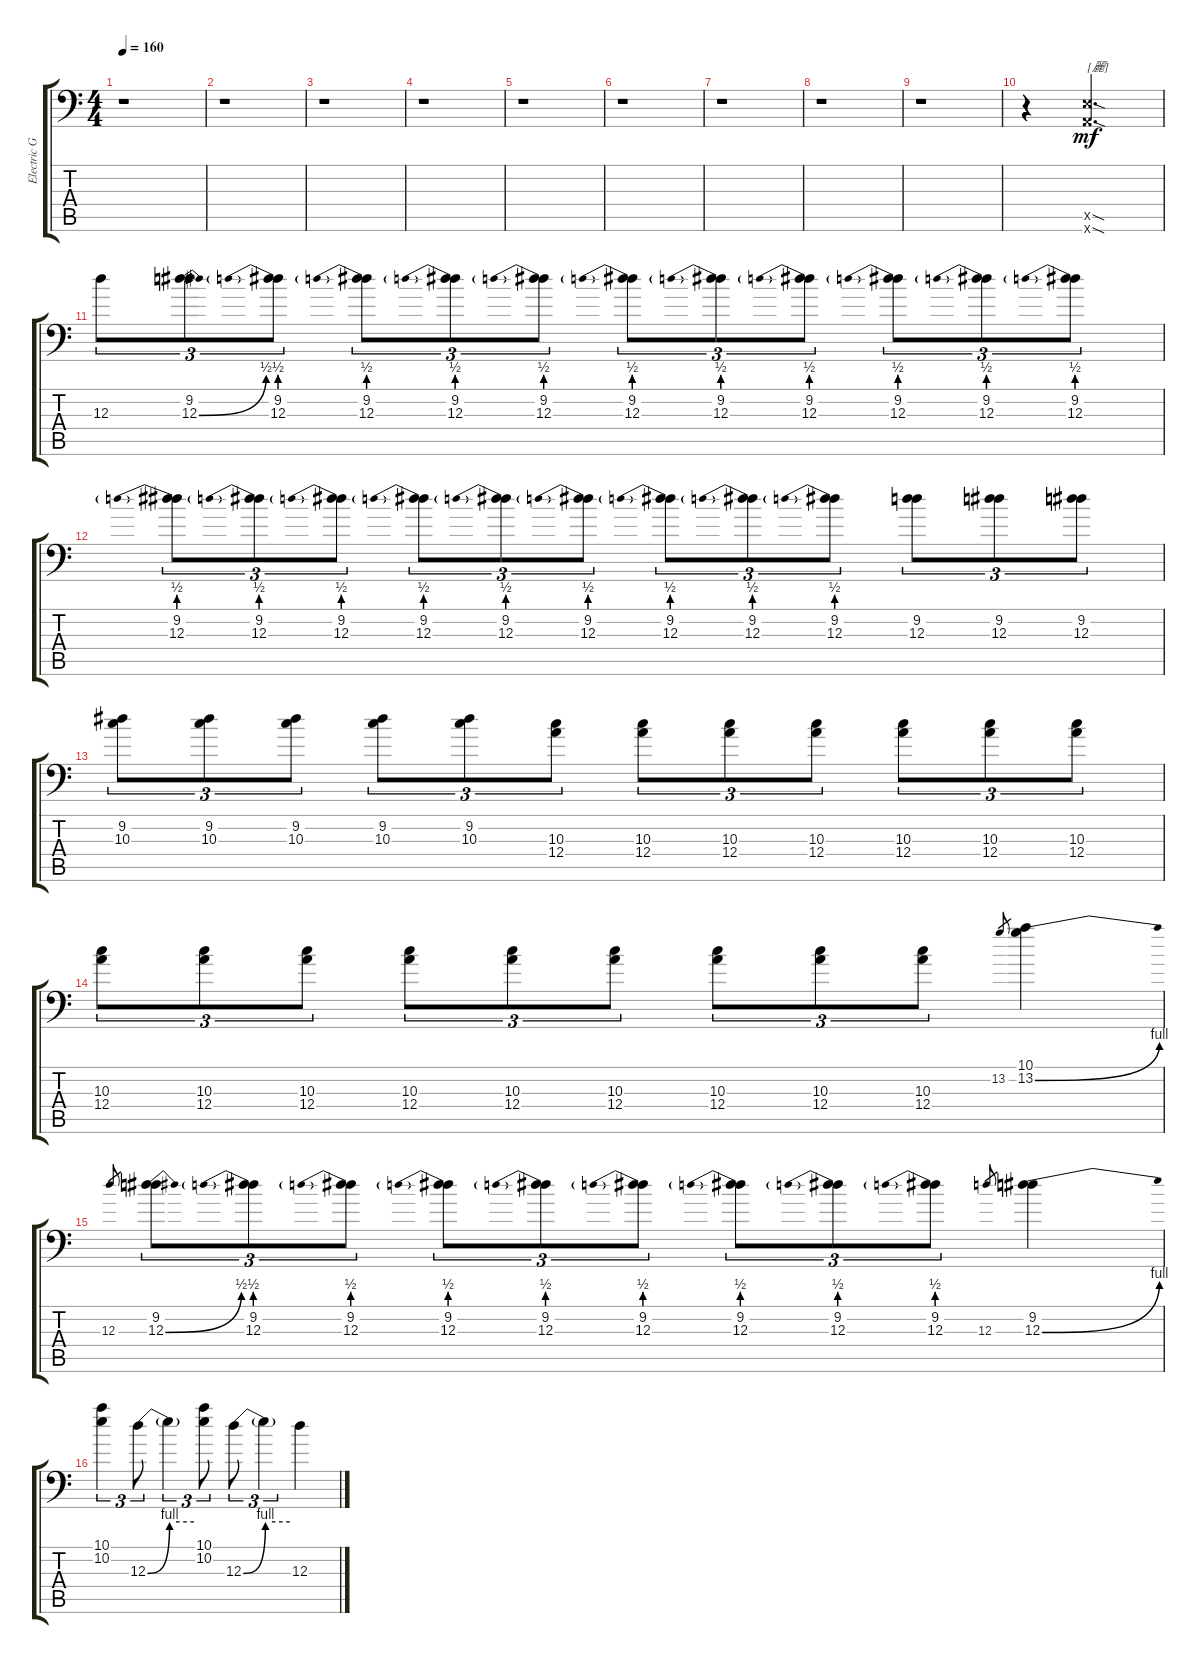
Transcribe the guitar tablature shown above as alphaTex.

\track ("Electric Guitar <葵 & 麗>" "Electric G") {instrument distortionguitar}
\staff {score tabs}
\tuning (B3 Gb3 D3 A2 E2 A1) {hide}
\ts (4 4)
\tempo 160
\clef f4
\ks c
r.1{dy mf} |
r.1 |
\section ("" "")
r.1 |
r.1 |
r.1 |
r.1 |
r.1 |
r.1 |
r.1 |
r.4 (0.5{sod x} 0.6{sod x}).2{d txt "[麗]"} |
\section ("" "")
12.3.8{tu (3 2)} (9.2 12.3{be (bend 0 0 60 2)}).8{tu (3 2)} (9.2 12.3{be (prebend 0 2 60 2)}).8{tu (3 2)} (9.2 12.3{be (prebend 0 2 60 2)}).8{tu (3 2)} (9.2 12.3{be (prebend 0 2 60 2)}).8{tu (3 2)} (9.2 12.3{be (prebend 0 2 60 2)}).8{tu (3 2)} (9.2 12.3{be (prebend 0 2 60 2)}).8{tu (3 2)} (9.2 12.3{be (prebend 0 2 60 2)}).8{tu (3 2)} (9.2 12.3{be (prebend 0 2 60 2)}).8{tu (3 2)} (9.2 12.3{be (prebend 0 2 60 2)}).8{tu (3 2)} (9.2 12.3{be (prebend 0 2 60 2)}).8{tu (3 2)} (9.2 12.3{be (prebend 0 2 60 2)}).8{tu (3 2)} |
(9.2 12.3{be (prebend 0 2 60 2)}).8{tu (3 2)} (9.2 12.3{be (prebend 0 2 60 2)}).8{tu (3 2)} (9.2 12.3{be (prebend 0 2 60 2)}).8{tu (3 2)} (9.2 12.3{be (prebend 0 2 60 2)}).8{tu (3 2)} (9.2 12.3{be (prebend 0 2 60 2)}).8{tu (3 2)} (9.2 12.3{be (prebend 0 2 60 2)}).8{tu (3 2)} (9.2 12.3{be (prebend 0 2 60 2)}).8{tu (3 2)} (9.2 12.3{be (prebend 0 2 60 2)}).8{tu (3 2)} (9.2 12.3{be (prebend 0 2 60 2)}).8{tu (3 2)} (9.2 12.3).8{tu (3 2)} (9.2 12.3).8{tu (3 2)} (9.2 12.3).8{tu (3 2)} |
(9.2 10.3).8{tu (3 2)} (9.2 10.3).8{tu (3 2)} (9.2 10.3).8{tu (3 2)} (9.2 10.3).8{tu (3 2)} (9.2 10.3).8{tu (3 2)} (10.3 12.4).8{tu (3 2)} (10.3 12.4).8{tu (3 2)} (10.3 12.4).8{tu (3 2)} (10.3 12.4).8{tu (3 2)} (10.3 12.4).8{tu (3 2)} (10.3 12.4).8{tu (3 2)} (10.3 12.4).8{tu (3 2)} |
(10.3 12.4).8{tu (3 2)} (10.3 12.4).8{tu (3 2)} (10.3 12.4).8{tu (3 2)} (10.3 12.4).8{tu (3 2)} (10.3 12.4).8{tu (3 2)} (10.3 12.4).8{tu (3 2)} (10.3 12.4).8{tu (3 2)} (10.3 12.4).8{tu (3 2)} (10.3 12.4).8{tu (3 2)} 13.2.8{gr} (10.1 13.2{be (bend 0 0 60 4)}).4 |
12.3.8{gr} (9.2 12.3{be (bend 0 0 60 2)}).8{tu (3 2)} (9.2 12.3{be (prebend 0 2 60 2)}).8{tu (3 2)} (9.2 12.3{be (prebend 0 2 60 2)}).8{tu (3 2)} (9.2 12.3{be (prebend 0 2 60 2)}).8{tu (3 2)} (9.2 12.3{be (prebend 0 2 60 2)}).8{tu (3 2)} (9.2 12.3{be (prebend 0 2 60 2)}).8{tu (3 2)} (9.2 12.3{be (prebend 0 2 60 2)}).8{tu (3 2)} (9.2 12.3{be (prebend 0 2 60 2)}).8{tu (3 2)} (9.2 12.3{be (prebend 0 2 60 2)}).8{tu (3 2)} 12.3.8{gr} (9.2 12.3{be (bend 0 0 60 4)}).4 |
(10.1 10.2).4{tu (3 2)} 12.3{be (bend 0 0 60 4)}.8{tu (3 2)} 12.3{be (hold 0 4 60 4) t}.4{tu (3 2)} (10.1 10.2).8{tu (3 2)} 12.3{be (bend 0 0 60 4)}.8{tu (3 2)} 12.3{be (hold 0 4 60 4) t}.4{tu (3 2)} 12.3.4
